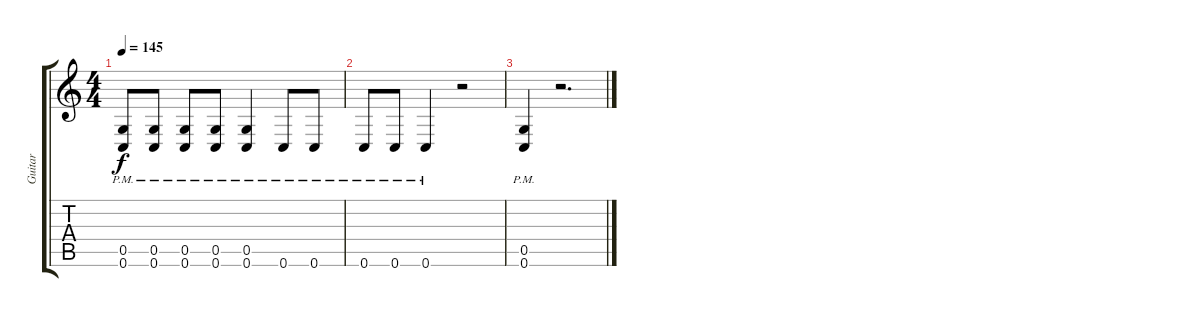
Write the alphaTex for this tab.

\track ("Guitar" "Guitar") {instrument distortionguitar}
\staff {score tabs}
\tuning (D4 A3 F3 C3 G2 C2) {hide}
\ts (4 4)
\tempo 145
\clef g2
\ks c
(0.5{pm} 0.6{pm}).8{dy f} (0.5{pm} 0.6{pm}).8 (0.5{pm} 0.6{pm}).8 (0.5{pm} 0.6{pm}).8 (0.5{pm} 0.6{pm}).4 0.6{pm}.8 0.6{pm}.8 |
0.6{pm}.8 0.6{pm}.8 0.6{pm}.4 r.2 |
(0.5{pm} 0.6{pm}).4 r.2{d}
